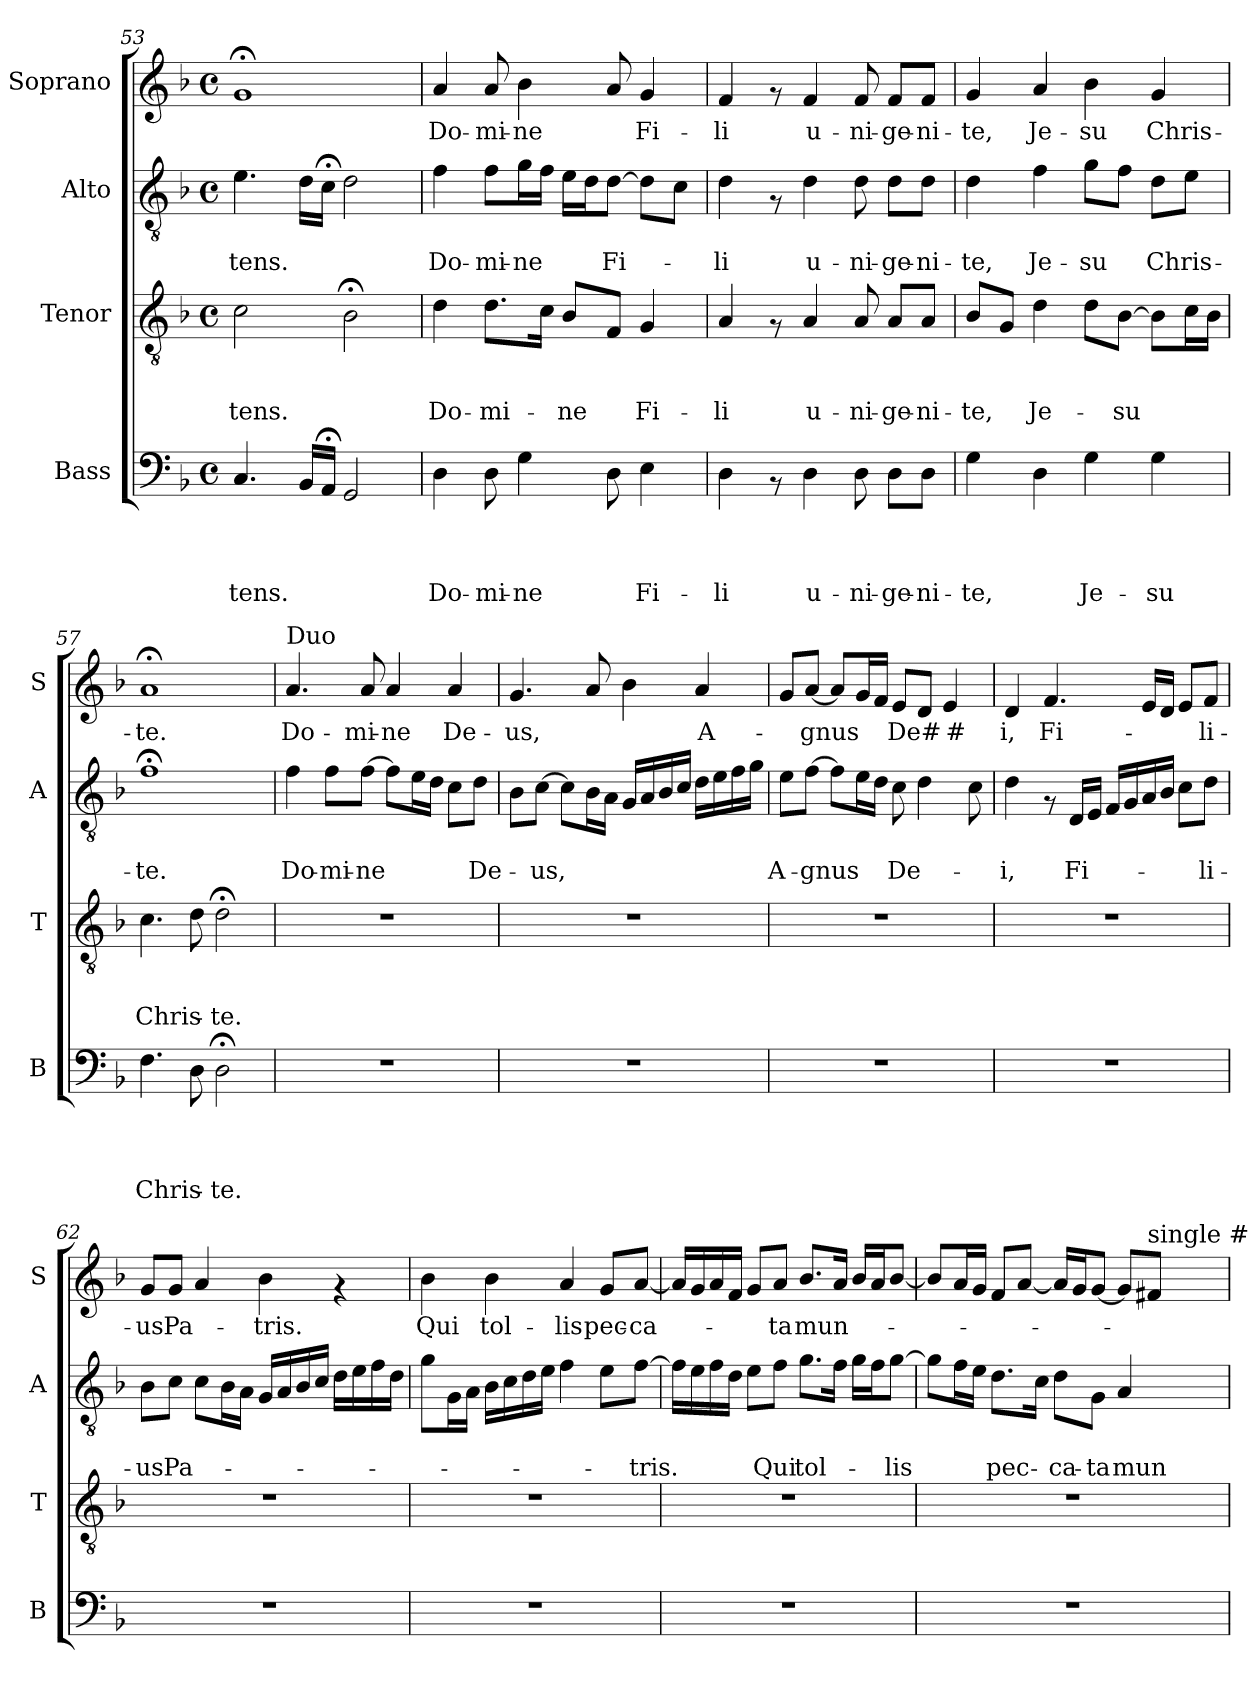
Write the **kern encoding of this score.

**kern	**text	**text	**text	**text	**kern	**text	**text	**text	**kern	**text	**text	**kern	**text
*part4	*part4	*part4	*part4	*part4	*part3	*part3	*part3	*part3	*part2	*part2	*part2	*part1	*part1
*staff4	*staff4	*staff4	*staff4	*staff4	*staff3	*staff3	*staff3	*staff3	*staff2	*staff2	*staff2	*staff1	*staff1
*I"Bass	*	*	*	*	*I"Tenor	*	*	*	*I"Alto	*	*	*I"Soprano	*
*I'B	*	*	*	*	*I'T	*	*	*	*I'A	*	*	*I'S	*
*clefF4	*	*	*	*	*clefGv2	*	*	*	*clefGv2	*	*	*clefG2	*
*k[b-]	*	*	*	*	*k[b-]	*	*	*	*k[b-]	*	*	*k[b-]	*
*F:	*	*	*	*	*F:	*	*	*	*F:	*	*	*F:	*
*M4/4	*	*	*	*	*M4/4	*	*	*	*M4/4	*	*	*M4/4	*
*met(c)	*	*	*	*	*met(c)	*	*	*	*met(c)	*	*	*met(c)	*
=53	=53	=53	=53	=53	=53	=53	=53	=53	=53	=53	=53	=53	=53
!	!	!	!	!LO:LY:b	!	!	!	!LO:LY:b	!	!	!LO:LY:b	!	!
4.C/	.	.	.	-tens.	2c\	.	.	-tens.	4.e\	.	-tens.	1g;<	.
16BB-/LL	.	.	.	.	.	.	.	.	16d\LL	.	.	.	.
16AA;</JJ	.	.	.	.	.	.	.	.	16c;<\JJ	.	.	.	.
2GG/	.	.	.	.	2B-;<\	.	.	.	2d\	.	.	.	.
!!LO:LB:g=z
=54	=54	=54	=54	=54	=54	=54	=54	=54	=54	=54	=54	=54	=54
!	!	!	!	!LO:LY:b	!	!	!	!LO:LY:b	!	!	!LO:LY:b	!	!LO:LY:b
4D\	.	.	.	Do-	4d\	.	.	Do-	4f\	.	Do-	4a/	Do-
!	!	!	!	!LO:LY:b	!	!	!	!LO:LY:b	!	!	!LO:LY:b	!	!LO:LY:b
8D\	.	.	.	-mi-	8.d\L	.	.	-mi-	8f\L	.	-mi-	8a/	-mi-
!	!	!	!	!LO:LY:b	!	!	!	!	!	!	!LO:LY:b	!	!LO:LY:b
4G\	.	.	.	-ne	.	.	.	.	16g\L	.	-ne	4b-\	-ne
.	.	.	.	.	16c\Jk	.	.	.	16f\JJ	.	.	.	.
!	!	!	!	!	!	!	!	!LO:LY:b	!	!	!	!	!
.	.	.	.	.	8B-/L	.	.	-ne	16e\LL	.	.	.	.
.	.	.	.	.	.	.	.	.	16d\J	.	.	.	.
!	!	!	!	!	!	!	!	!	!	!	!LO:LY:b	!	!
8D\	.	.	.	.	8F/J	.	.	.	[>8d\J	.	Fi-	8a/	.
!	!	!	!	!LO:LY:b	!	!	!	!LO:LY:b	!	!	!	!	!LO:LY:b
4E\	.	.	.	Fi-	4G/	.	.	Fi-	8d\L]	.	.	4g/	Fi-
.	.	.	.	.	.	.	.	.	8c\J	.	.	.	.
=55	=55	=55	=55	=55	=55	=55	=55	=55	=55	=55	=55	=55	=55
!	!	!	!	!LO:LY:b	!	!	!	!LO:LY:b	!	!	!LO:LY:b	!	!LO:LY:b
4D\	.	.	.	-li	4A/	.	.	-li	4d\	.	-li	4f/	-li
8rAA	.	.	.	.	8rF	.	.	.	8rF	.	.	8rf	.
!	!	!	!	!LO:LY:b	!	!	!	!LO:LY:b	!	!	!LO:LY:b	!	!LO:LY:b
4D\	.	.	.	u-	4A/	.	.	u-	4d\	.	u-	4f/	u-
!	!	!	!	!LO:LY:b	!	!	!	!LO:LY:b	!	!	!LO:LY:b	!	!LO:LY:b
8D\	.	.	.	-ni-	8A/	.	.	-ni-	8d\	.	-ni-	8f/	-ni-
!	!	!	!	!LO:LY:b	!	!	!	!LO:LY:b	!	!	!LO:LY:b	!	!LO:LY:b
8D\L	.	.	.	-ge-	8A/L	.	.	-ge-	8d\L	.	-ge-	8f/L	-ge-
!	!	!	!	!LO:LY:b	!	!	!	!LO:LY:b	!	!	!LO:LY:b	!	!LO:LY:b
8D\J	.	.	.	-ni-	8A/J	.	.	-ni-	8d\J	.	-ni-	8f/J	-ni-
=56	=56	=56	=56	=56	=56	=56	=56	=56	=56	=56	=56	=56	=56
!	!	!	!	!LO:LY:b	!	!	!	!LO:LY:b	!	!	!LO:LY:b	!	!LO:LY:b
4G\	.	.	.	-te,	8B-/L	.	.	-te,	4d\	.	-te,	4g/	-te,
.	.	.	.	.	8G/J	.	.	.	.	.	.	.	.
!	!	!	!	!	!	!	!	!LO:LY:b	!	!	!LO:LY:b	!	!LO:LY:b
4D\	.	.	.	.	4d\	.	.	Je-	4f\	.	Je-	4a/	Je-
!	!	!	!	!LO:LY:b	!	!	!	!	!	!	!LO:LY:b	!	!LO:LY:b
4G\	.	.	.	Je-	8d\L	.	.	.	8g\L	.	-su	4b-\	-su
!	!	!	!	!	!	!	!	!LO:LY:b	!	!	!	!	!
.	.	.	.	.	[>8B-\J	.	.	-su	8f\J	.	.	.	.
!	!	!	!	!LO:LY:b	!	!	!	!	!	!	!LO:LY:b	!	!LO:LY:b
4G\	.	.	.	-su	8B-\L]	.	.	.	8d\L	.	Chris-	4g/	Chris-
.	.	.	.	.	16c\L	.	.	.	8e\J	.	.	.	.
.	.	.	.	.	16B-\JJ	.	.	.	.	.	.	.	.
=57	=57	=57	=57	=57	=57	=57	=57	=57	=57	=57	=57	=57	=57
!	!	!	!	!LO:LY:b	!	!	!	!LO:LY:b	!	!	!LO:LY:b	!	!LO:LY:b
4.F\	.	.	.	Chris-	4.c\	.	.	Chris-	1f;	.	-te.	1a;<	-te.
8D\	.	.	.	.	8d\	.	.	.	.	.	.	.	.
!	!	!	!	!LO:LY:b	!	!	!	!LO:LY:b	!	!	!	!	!
2D;<\	.	.	.	-te.	2d;<\	.	.	-te.	.	.	.	.	.
!!LO:LB:g=z
=58	=58	=58	=58	=58	=58	=58	=58	=58	=58	=58	=58	=58	=58
!	!	!	!	!	!	!	!	!	!	!	!	!LO:TX:a:t=Duo	!
!	!	!	!	!	!	!	!	!	!	!	!LO:LY:b	!	!LO:LY:b
1r	.	.	.	.	1r	.	.	.	4f\	.	Do-	4.a/	Do-
!	!	!	!	!	!	!	!	!	!	!	!LO:LY:b	!	!
.	.	.	.	.	.	.	.	.	8f\L	.	-mi-	.	.
!	!	!	!	!	!	!	!	!	!	!	!LO:LY:b	!	!LO:LY:b
.	.	.	.	.	.	.	.	.	[>8f\J	.	-ne	8a/	-mi-
!	!	!	!	!	!	!	!	!	!	!	!	!	!LO:LY:b
.	.	.	.	.	.	.	.	.	8f\L]	.	.	4a/	-ne
.	.	.	.	.	.	.	.	.	16e\L	.	.	.	.
.	.	.	.	.	.	.	.	.	16d\JJ	.	.	.	.
!	!	!	!	!	!	!	!	!	!	!	!	!	!LO:LY:b
.	.	.	.	.	.	.	.	.	8c\L	.	.	4a/	De-
!	!	!	!	!	!	!	!	!	!	!	!LO:LY:b	!	!
.	.	.	.	.	.	.	.	.	8d\J	.	De-	.	.
=59	=59	=59	=59	=59	=59	=59	=59	=59	=59	=59	=59	=59	=59
!	!	!	!	!	!	!	!	!	!	!	!	!	!LO:LY:b
1r	.	.	.	.	1r	.	.	.	8B-\L	.	.	4.g/	-us,
!	!	!	!	!	!	!	!	!	!	!	!LO:LY:b	!	!
.	.	.	.	.	.	.	.	.	[>8c\J	.	-us,	.	.
.	.	.	.	.	.	.	.	.	8c\L]	.	.	.	.
.	.	.	.	.	.	.	.	.	16B-\L	.	.	8a/	.
.	.	.	.	.	.	.	.	.	16A\JJ	.	.	.	.
.	.	.	.	.	.	.	.	.	16G/LL	.	.	4b-\	.
.	.	.	.	.	.	.	.	.	16A/	.	.	.	.
.	.	.	.	.	.	.	.	.	16B-/	.	.	.	.
.	.	.	.	.	.	.	.	.	16c/JJ	.	.	.	.
!	!	!	!	!	!	!	!	!	!	!	!	!	!LO:LY:b
.	.	.	.	.	.	.	.	.	16d\LL	.	.	4a/	A-
.	.	.	.	.	.	.	.	.	16e\	.	.	.	.
.	.	.	.	.	.	.	.	.	16f\	.	.	.	.
.	.	.	.	.	.	.	.	.	16g\JJ	.	.	.	.
=60	=60	=60	=60	=60	=60	=60	=60	=60	=60	=60	=60	=60	=60
!	!	!	!	!	!	!	!	!	!	!	!LO:LY:b	!	!
1r	.	.	.	.	1r	.	.	.	8e\L	.	A-	8g/L	.
!	!	!	!	!	!	!	!	!	!	!	!LO:LY:b	!	!LO:LY:b
.	.	.	.	.	.	.	.	.	[>8f\J	.	-gnus	[<8a/J	-gnus
.	.	.	.	.	.	.	.	.	8f\L]	.	.	8a/L]	.
.	.	.	.	.	.	.	.	.	16e\L	.	.	16g/L	.
.	.	.	.	.	.	.	.	.	16d\JJ	.	.	16f/JJ	.
!	!	!	!	!	!	!	!	!	!	!	!LO:LY:b	!	!LO:LY:b
.	.	.	.	.	.	.	.	.	8c\	.	De-	8e/L	De#
.	.	.	.	.	.	.	.	.	4d\	.	.	8d/J	.
!	!	!	!	!	!	!	!	!	!	!	!	!	!LO:LY:b
.	.	.	.	.	.	.	.	.	.	.	.	4e/	#
.	.	.	.	.	.	.	.	.	8c\	.	.	.	.
=61	=61	=61	=61	=61	=61	=61	=61	=61	=61	=61	=61	=61	=61
!	!	!	!	!	!	!	!	!	!	!	!LO:LY:b	!	!LO:LY:b
1r	.	.	.	.	1r	.	.	.	4d\	.	-i,	4d/	i,
!	!	!	!	!	!	!	!	!	!	!	!	!	!LO:LY:b
.	.	.	.	.	.	.	.	.	8rF	.	.	4.f/	Fi-
!	!	!	!	!	!	!	!	!	!	!	!LO:LY:b	!	!
.	.	.	.	.	.	.	.	.	16D/LL	.	Fi-	.	.
.	.	.	.	.	.	.	.	.	16E/JJ	.	.	.	.
.	.	.	.	.	.	.	.	.	16F/LL	.	.	.	.
.	.	.	.	.	.	.	.	.	16G/	.	.	.	.
.	.	.	.	.	.	.	.	.	16A/	.	.	16e/LL	.
.	.	.	.	.	.	.	.	.	16B-/JJ	.	.	16d/JJ	.
.	.	.	.	.	.	.	.	.	8c\L	.	.	8e/L	.
!	!	!	!	!	!	!	!	!	!	!	!LO:LY:b	!	!LO:LY:b
.	.	.	.	.	.	.	.	.	8d\J	.	-li-	8f/J	-li-
!!LO:LB:g=z
=62	=62	=62	=62	=62	=62	=62	=62	=62	=62	=62	=62	=62	=62
!	!	!	!	!	!	!	!	!	!	!	!LO:LY:b	!	!LO:LY:b
1r	.	.	.	.	1r	.	.	.	8B-\L	.	-us	8g/L	-us
!	!	!	!	!	!	!	!	!	!	!	!LO:LY:b	!	!LO:LY:b
.	.	.	.	.	.	.	.	.	8c\J	.	Pa-	8g/J	Pa-
.	.	.	.	.	.	.	.	.	8c\L	.	.	4a/	.
.	.	.	.	.	.	.	.	.	16B-\L	.	.	.	.
.	.	.	.	.	.	.	.	.	16A\JJ	.	.	.	.
!	!	!	!	!	!	!	!	!	!	!	!	!	!LO:LY:b
.	.	.	.	.	.	.	.	.	16G/LL	.	.	4b-\	-tris.
.	.	.	.	.	.	.	.	.	16A/	.	.	.	.
.	.	.	.	.	.	.	.	.	16B-/	.	.	.	.
.	.	.	.	.	.	.	.	.	16c/JJ	.	.	.	.
.	.	.	.	.	.	.	.	.	16d\LL	.	.	4rf	.
.	.	.	.	.	.	.	.	.	16e\	.	.	.	.
.	.	.	.	.	.	.	.	.	16f\	.	.	.	.
.	.	.	.	.	.	.	.	.	16d\JJ	.	.	.	.
=63	=63	=63	=63	=63	=63	=63	=63	=63	=63	=63	=63	=63	=63
!	!	!	!	!	!	!	!	!	!	!	!	!	!LO:LY:b
1r	.	.	.	.	1r	.	.	.	8g\L	.	.	4b-\	Qui
.	.	.	.	.	.	.	.	.	16G\L	.	.	.	.
.	.	.	.	.	.	.	.	.	16A\JJ	.	.	.	.
!	!	!	!	!	!	!	!	!	!	!	!	!	!LO:LY:b
.	.	.	.	.	.	.	.	.	16B-\LL	.	.	4b-\	tol-
.	.	.	.	.	.	.	.	.	16c\	.	.	.	.
.	.	.	.	.	.	.	.	.	16d\	.	.	.	.
.	.	.	.	.	.	.	.	.	16e\JJ	.	.	.	.
!	!	!	!	!	!	!	!	!	!	!	!	!	!LO:LY:b
.	.	.	.	.	.	.	.	.	4f\	.	.	4a/	-lis
!	!	!	!	!	!	!	!	!	!	!	!	!	!LO:LY:b
.	.	.	.	.	.	.	.	.	8e\L	.	.	8g/L	pec-
!	!	!	!	!	!	!	!	!	!	!	!LO:LY:b	!	!LO:LY:b
.	.	.	.	.	.	.	.	.	[>8f\J	.	-tris.	[<8a/J	-ca-
=64	=64	=64	=64	=64	=64	=64	=64	=64	=64	=64	=64	=64	=64
1r	.	.	.	.	1r	.	.	.	16f\LL]	.	.	16a/LL]	.
.	.	.	.	.	.	.	.	.	16e\	.	.	16g/	.
.	.	.	.	.	.	.	.	.	16f\	.	.	16a/	.
.	.	.	.	.	.	.	.	.	16d\JJ	.	.	16f/JJ	.
.	.	.	.	.	.	.	.	.	8e\L	.	.	8g/L	.
!	!	!	!	!	!	!	!	!	!	!	!LO:LY:b	!	!LO:LY:b
.	.	.	.	.	.	.	.	.	8f\J	.	Qui	8a/J	-ta
!	!	!	!	!	!	!	!	!	!	!	!LO:LY:b	!	!LO:LY:b
.	.	.	.	.	.	.	.	.	8.g\L	.	tol-	8.b-/L	mun-
.	.	.	.	.	.	.	.	.	16f\Jk	.	.	16a/Jk	.
.	.	.	.	.	.	.	.	.	16g\LL	.	.	16b-/LL	.
.	.	.	.	.	.	.	.	.	16f\J	.	.	16a/J	.
!	!	!	!	!	!	!	!	!	!	!	!LO:LY:b	!	!
.	.	.	.	.	.	.	.	.	[>8g\J	.	-lis	[>8b-/J	.
!!LO:PB:g=z
=65	=65	=65	=65	=65	=65	=65	=65	=65	=65	=65	=65	=65	=65
1r	.	.	.	.	1r	.	.	.	8g\L]	.	.	8b-/L]	.
.	.	.	.	.	.	.	.	.	16f\L	.	.	16a/L	.
.	.	.	.	.	.	.	.	.	16e\JJ	.	.	16g/JJ	.
!	!	!	!	!	!	!	!	!	!	!	!LO:LY:b	!	!
.	.	.	.	.	.	.	.	.	8.d\L	.	pec-	8f/L	.
.	.	.	.	.	.	.	.	.	.	.	.	[<8a/J	.
.	.	.	.	.	.	.	.	.	16c\Jk	.	.	.	.
!	!	!	!	!	!	!	!	!	!	!	!LO:LY:b	!	!
.	.	.	.	.	.	.	.	.	8d\L	.	-ca-	16a/LL]	.
.	.	.	.	.	.	.	.	.	.	.	.	16g/J	.
!	!	!	!	!	!	!	!	!	!	!	!LO:LY:b	!	!
.	.	.	.	.	.	.	.	.	8G\J	.	-ta	[<8g/J	.
!	!	!	!	!	!	!	!	!	!	!	!LO:LY:b	!	!
.	.	.	.	.	.	.	.	.	4A/	.	mun-	8g/L]	.
!	!	!	!	!	!	!	!	!	!	!	!	!LO:TX:a:t=single #	!
.	.	.	.	.	.	.	.	.	.	.	.	8f#/J	.
=	=	=	=	=	=	=	=	=	=	=	=	=	=
*-	*-	*-	*-	*-	*-	*-	*-	*-	*-	*-	*-	*-	*-
